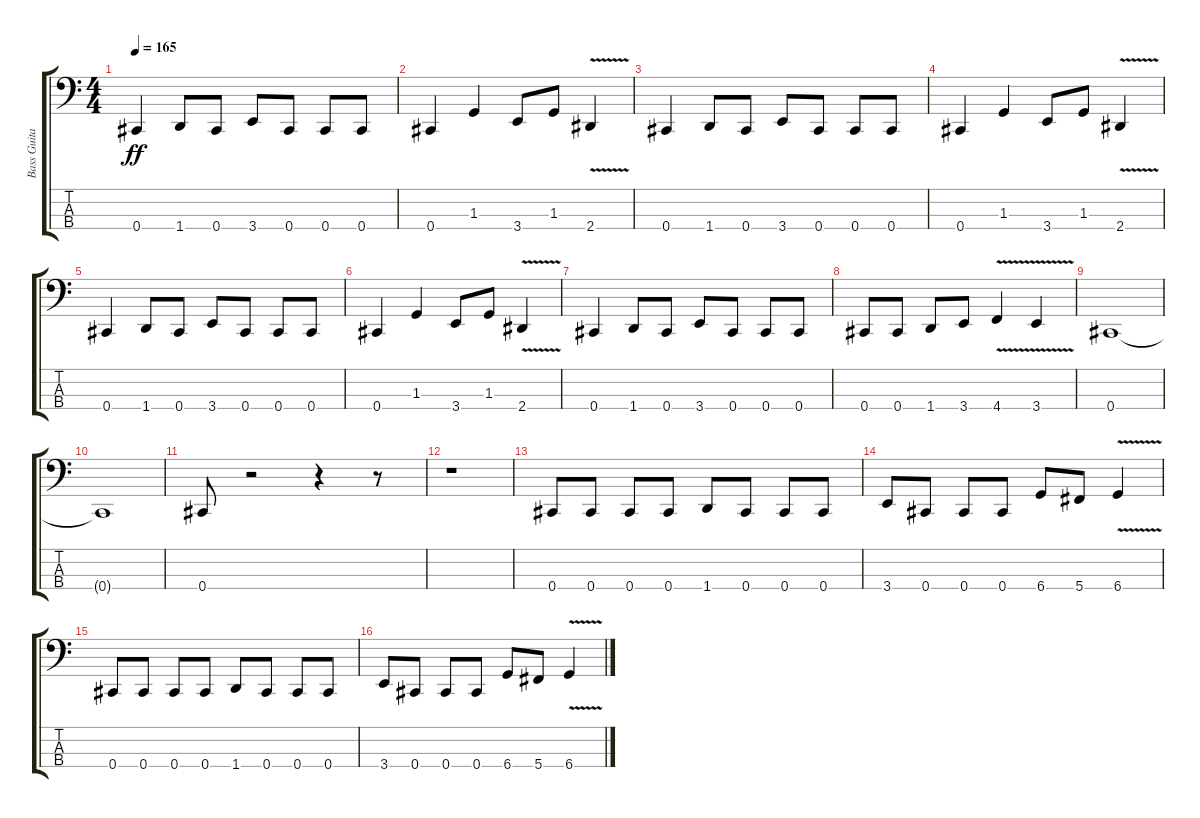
\track ("Bass Guitar " "Bass Guita") {instrument electricbassfinger}
\staff {score tabs}
\tuning (E2 B1 Gb1 Db1) {hide}
\ts (4 4)
\tempo 165
\clef f4
\ks c
0.4.4{dy ff} 1.4.8 0.4.8 3.4.8 0.4.8 0.4.8 0.4.8 |
0.4.4 1.3.4 3.4.8 1.3.8 2.4{v}.4 |
0.4.4 1.4.8 0.4.8 3.4.8 0.4.8 0.4.8 0.4.8 |
0.4.4 1.3.4 3.4.8 1.3.8 2.4{v}.4 |
0.4.4 1.4.8 0.4.8 3.4.8 0.4.8 0.4.8 0.4.8 |
0.4.4 1.3.4 3.4.8 1.3.8 2.4{v}.4 |
0.4.4 1.4.8 0.4.8 3.4.8 0.4.8 0.4.8 0.4.8 |
0.4.8 0.4.8 1.4.8 3.4.8 4.4{v}.4 3.4{v}.4 |
0.4.1 |
0.4{t}.1 |
0.4.8 r.2 r.4 r.8 |
r.1 |
0.4.8 0.4.8 0.4.8 0.4.8 1.4.8 0.4.8 0.4.8 0.4.8 |
3.4.8 0.4.8 0.4.8 0.4.8 6.4.8 5.4.8 6.4{v}.4 |
0.4.8 0.4.8 0.4.8 0.4.8 1.4.8 0.4.8 0.4.8 0.4.8 |
3.4.8 0.4.8 0.4.8 0.4.8 6.4.8 5.4.8 6.4{v}.4
